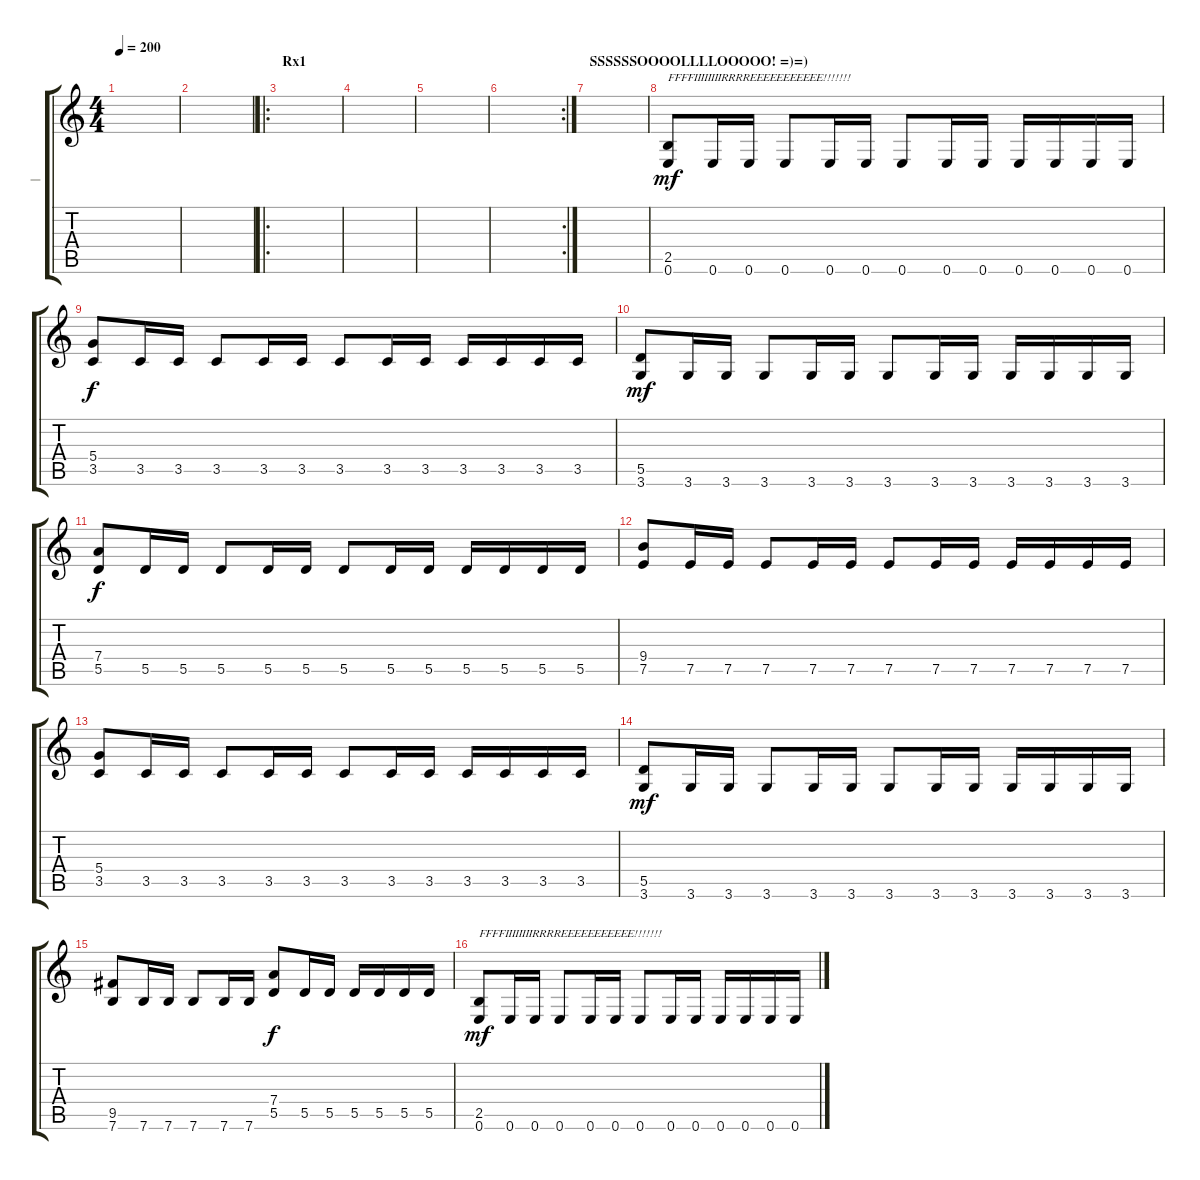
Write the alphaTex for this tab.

\track ("   |" "   |") {instrument distortionguitar}
\staff {score tabs}
\tuning (E4 B3 G3 D3 A2 E2) {hide}
\ts (4 4)
\tempo 200
\clef g2
\ks c
|
|
\ro
\section ("" "Rx1")
|
|
|
\rc 2
|
\section ("" "SSSSSSOOOOLLLLOOOOO! =)=)")
|
(2.5 0.6).8{txt "FFFFIIIIIIIIRRRREEEEEEEEEEE!!!!!!!" dy mf} 0.6.16 0.6.16 0.6.8 0.6.16 0.6.16 0.6.8 0.6.16 0.6.16 0.6.16 0.6.16 0.6.16 0.6.16 |
(5.4 3.5).8{dy f} 3.5.16 3.5.16 3.5.8 3.5.16 3.5.16 3.5.8 3.5.16 3.5.16 3.5.16 3.5.16 3.5.16 3.5.16 |
(5.5 3.6).8{dy mf} 3.6.16 3.6.16 3.6.8 3.6.16 3.6.16 3.6.8 3.6.16 3.6.16 3.6.16 3.6.16 3.6.16 3.6.16 |
(7.4 5.5).8{dy f} 5.5.16 5.5.16 5.5.8 5.5.16 5.5.16 5.5.8 5.5.16 5.5.16 5.5.16 5.5.16 5.5.16 5.5.16 |
(9.4 7.5).8 7.5.16 7.5.16 7.5.8 7.5.16 7.5.16 7.5.8 7.5.16 7.5.16 7.5.16 7.5.16 7.5.16 7.5.16 |
(5.4 3.5).8 3.5.16 3.5.16 3.5.8 3.5.16 3.5.16 3.5.8 3.5.16 3.5.16 3.5.16 3.5.16 3.5.16 3.5.16 |
(5.5 3.6).8{dy mf} 3.6.16 3.6.16 3.6.8 3.6.16 3.6.16 3.6.8 3.6.16 3.6.16 3.6.16 3.6.16 3.6.16 3.6.16 |
(9.5 7.6).8 7.6.16 7.6.16 7.6.8 7.6.16 7.6.16 (7.4 5.5).8{dy f} 5.5.16 5.5.16 5.5.16 5.5.16 5.5.16 5.5.16 |
\section ("" "")
(2.5 0.6).8{txt "FFFFIIIIIIIIRRRREEEEEEEEEEE!!!!!!!" dy mf} 0.6.16 0.6.16 0.6.8 0.6.16 0.6.16 0.6.8 0.6.16 0.6.16 0.6.16 0.6.16 0.6.16 0.6.16
